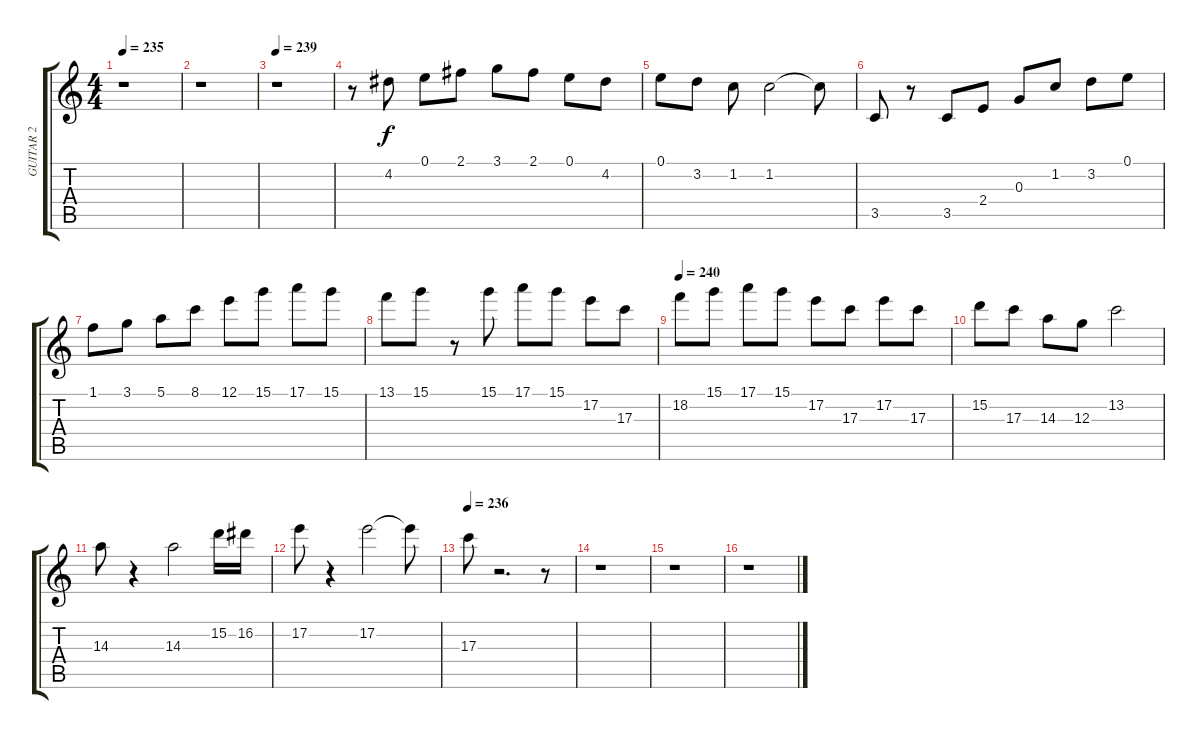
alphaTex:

\track ("GUITAR 2" "GUITAR 2") {instrument electricguitarjazz}
\staff {score tabs}
\tuning (E4 B3 G3 D3 A2 E2) {hide}
\ts (4 4)
\tempo 235
\clef g2
\ks c
r.1{dy f} |
r.1 |
\tempo 239
r.1 |
r.8 4.2.8 0.1.8 2.1.8 3.1.8 2.1.8 0.1.8 4.2.8 |
0.1.8 3.2.8 1.2.8 1.2.2 1.2{t}.8 |
3.5.8 r.8 3.5.8 2.4.8 0.3.8 1.2.8 3.2.8 0.1.8 |
1.1.8 3.1.8 5.1.8 8.1.8 12.1.8 15.1.8 17.1.8 15.1.8 |
13.1.8 15.1.8 r.8 15.1.8 17.1.8 15.1.8 17.2.8 17.3.8 |
\tempo 240
18.2.8 15.1.8 17.1.8 15.1.8 17.2.8 17.3.8 17.2.8 17.3.8 |
15.2.8 17.3.8 14.3.8 12.3.8 13.2.2 |
14.3.8 r.4 14.3.2 15.2.16 16.2.16 |
17.2.8 r.4 17.2.2 17.2{t}.8 |
\tempo 236
17.3.8 r.2{d} r.8 |
r.1 |
r.1 |
r.1
